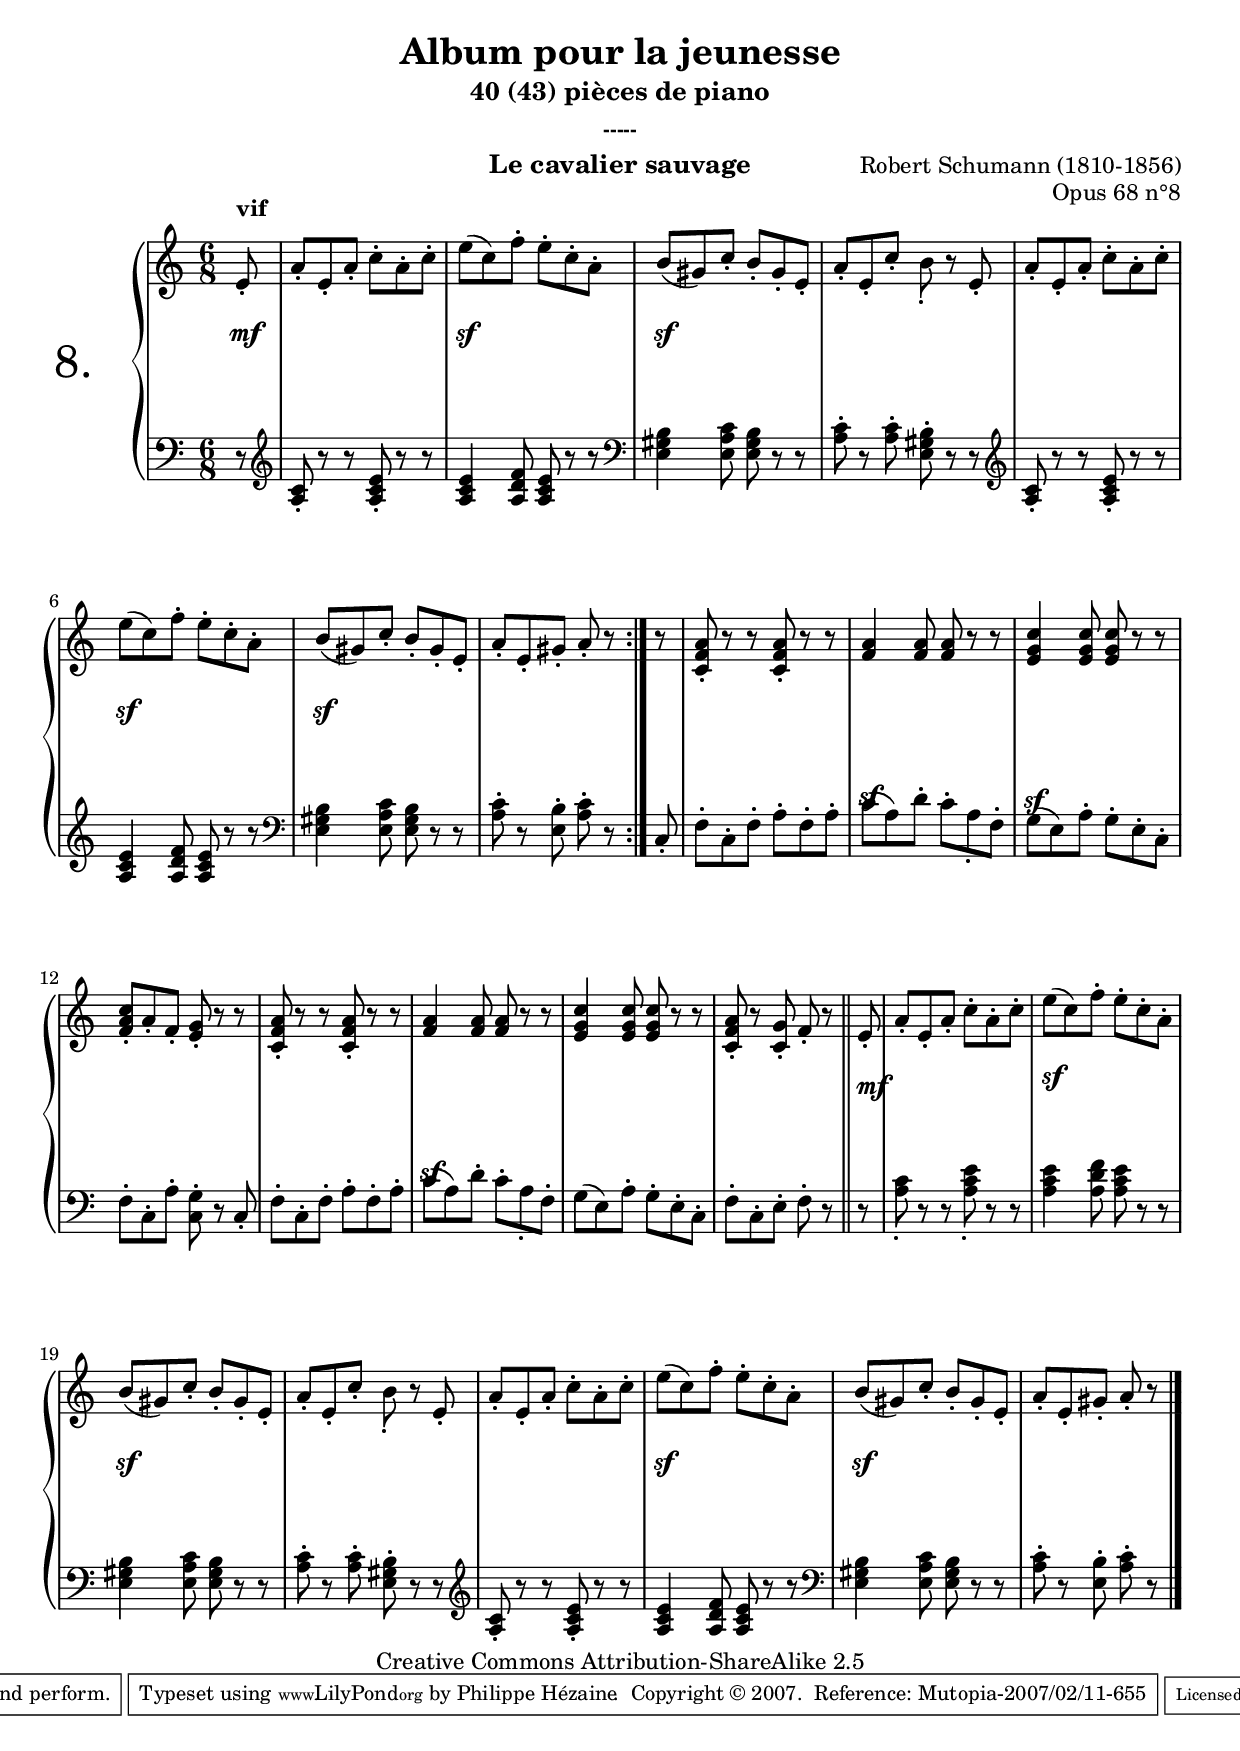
 \version "2.10.16"

 \paper { between-system-padding = #1
	ragged-bottom=##f
	ragged-last-bottom=##f
	}

     \header {
       title = "Album pour la jeunesse"
       subtitle = "40 (43) pièces de piano"
       subsubtitle = "-----"
       composer = "Robert Schumann (1810-1856)"
       opus = "Opus 68 n°8"
       instrument = "Le cavalier sauvage"
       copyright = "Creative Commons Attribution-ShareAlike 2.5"
     
       % These are headers used by the Mutopia Project
       % http://www.mutopiaproject.org/
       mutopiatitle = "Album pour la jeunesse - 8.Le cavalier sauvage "
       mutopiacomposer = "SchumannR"
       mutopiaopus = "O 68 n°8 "
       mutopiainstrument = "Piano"
       date = "1848"
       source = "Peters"
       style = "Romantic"
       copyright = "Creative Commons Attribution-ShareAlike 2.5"
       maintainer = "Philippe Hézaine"
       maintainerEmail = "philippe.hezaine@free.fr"
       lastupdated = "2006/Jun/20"





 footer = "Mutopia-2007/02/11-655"
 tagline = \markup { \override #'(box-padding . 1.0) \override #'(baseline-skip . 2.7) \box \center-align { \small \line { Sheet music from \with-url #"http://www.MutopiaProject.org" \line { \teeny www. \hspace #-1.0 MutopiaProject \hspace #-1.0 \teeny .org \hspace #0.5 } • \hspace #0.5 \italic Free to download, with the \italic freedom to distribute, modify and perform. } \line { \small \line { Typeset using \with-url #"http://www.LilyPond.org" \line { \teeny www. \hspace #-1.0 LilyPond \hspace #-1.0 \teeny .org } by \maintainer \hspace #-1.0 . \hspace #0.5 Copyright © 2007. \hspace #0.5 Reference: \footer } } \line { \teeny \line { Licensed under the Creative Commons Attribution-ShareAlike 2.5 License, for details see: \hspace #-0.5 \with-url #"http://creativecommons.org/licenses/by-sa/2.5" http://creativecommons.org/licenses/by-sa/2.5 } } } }
     }

     upper = \relative c' {
       \clef treble
       \key c \major
       \time 6/8	
	\partial 8
	\repeat volta 2 {
	\override TextScript #'extra-offset = #'(0 . 2)
	e8_.^\markup { \bold "vif" } |
	a_. e_. a_. c-. a-. c-.
	e( c) f-. e-. c-. a-.
	b( gis) c_. b_. gis_. e_.
	a_. e_. c'_. b_. r8 e,_.
	a_. e_. a_. c-. a-. c-.
	e( c) f-. e-. c-. a-.
	b( gis) c_. b_. gis_. e_.
	a_. e_. gis_. a_. r8
        }
	r8 |
	<c, f a>_. r r <c f a>_. r r
	<f a>4 <f a>8 <f a> r r
	<e g c>4 <e g c>8 <e g c> r r
	<f a c>_. a_. f_. <e g>_. r r
	<c f a>_. r r <c f a>_. r r
	<f a>4 <f a>8 <f a> r r
	<e g c>4 <e g c>8 <e g c> r r
	<c f a>_. r <c g'>_. f_. r \bar"||"
	e8_. |
	a_. e_. a_. c-. a-. c-.
	e( c) f-. e-. c-. a-.
	b( gis) c_. b_. gis_. e_.
	a_. e_. c'_. b_. r8 e,_.
	a_. e_. a_. c-. a-. c-.
	e( c) f-. e-. c-. a-.
	b( gis) c_. b_. gis_. e_.
	a_. e_. gis_. a_. r8 \bar"|."

     }
     
     lower = \relative c' {
       \clef bass
       \key c \major
       \time 6/8
	\partial 8
	\repeat volta 2 {
	r8 |
	\clef treble
	<a c>_. r r <a c e>_. r r
	<a c e>4 <a d f>8 <a c e> r r
	\clef bass
	<e gis b>4 <e a c>8 <e gis b> r r
	<a c>-. r <a c>-. <e gis b>-. r r
	\clef treble
	<a c>_. r r <a c e>_. r r
	<a c e>4 <a d f>8 <a c e> r r
	\clef bass
	<e gis b>4 <e a c>8 <e gis b> r r
	<a c>-. r <e b'>-. <a c>-. r
	} 
	c,_. |
	f-. c-. f-. a-. f-. a-.
	c( a) d-. c-. a_. f-.
	g( e) a-. g-. e-. c-.
	f-. c-. a'-. <c, g'>-. r c_.
	f-. c-. f-. a-. f-. a-.
	c( a) d-. c-. a_. f-.
	g( e) a-. g-. e-. c-.
	f-. c-. e-. f-. r \bar "||"
	r |
	<a c>_. r r <a c e>_. r r
	<a c e>4 <a d f>8 <a c e> r r
	\clef bass
	<e gis b>4 <e a c>8 <e gis b> r r
	<a c>-. r <a c>-. <e gis b>-. r r
	\clef treble
	<a c>_. r r <a c e>_. r r
	<a c e>4 <a d f>8 <a c e> r r
	\clef bass
	<e gis b>4 <e a c>8 <e gis b> r r
	<a c>-. r <e b'>-. <a c>-. r \bar "|."
     }
     
     dynamics = {

       s8\mf
	s2.
	s2.\sf
	s2.\sf
	s2.*2
	s2.\sf
	s2.\sf
	s4. s4
	s8
	s2.
        \once \override DynamicText #'extra-offset = #'(0 . -5.8)
	s2.\sf
	\once \override DynamicText #'extra-offset = #'(0 . -6.2)
	s2.\sf
	s2.*2
	\once \override DynamicText #'extra-offset = #'(0 . -5.8)
	s2.\sf
	s2.
	s4. s4
        \once \override DynamicText #'extra-offset = #'(0.35 . 2.5)
	s8\mf |
	s2.
        \once \override DynamicText #'extra-offset = #'(0.2 . 3.5)
	s2.\sf
	s2.\sf
	s2.*2
	s2.\sf
	s2.\sf
	s4. s4 
     }
     
     \score {
       \context PianoStaff <<
   \set PianoStaff.instrumentName = \markup{ \fontsize #6 {"8. "} \hspace #1.0
}
         \context Staff=upper \upper
         \context Dynamics=dynamics \dynamics
         \context Staff=lower <<
           \clef bass
           \lower
         >>

       >>
       \layout {
	ragged-last = ##f
         \context {
           \type "Engraver_group"
           \name Dynamics
           \alias Voice % So that \cresc works, for example.
           \consists "Output_property_engraver"
     
           \override VerticalAxisGroup #'minimum-Y-extent = #'(-5 . 5)
           \consists "Script_engraver"
           \consists "Dynamic_engraver"
           \consists "Text_engraver"
     
           \override TextScript #'font-size = #2
           \override TextScript #'font-shape = #'bold
           \override DynamicText #'extra-offset = #'(0 . 2.5)
           \override Hairpin #'extra-offset = #'(0 . 2.5)
     
           \consists "Skip_event_swallow_translator"
     
           \consists "Axis_group_engraver"
         }
         \context {
           \PianoStaff
           \accepts Dynamics
           \override VerticalAlignment #'forced-distance = #5.6
         }
       }
     }
     \score {
	\unfoldRepeats
       \context PianoStaff <<
         \context Staff=upper  \upper \dynamics

         \context Staff=lower << \lower \dynamics
	>>

       >>
       \midi {
	\context { \Score
	tempoWholesPerMinute = #(ly:make-moment 152 4)
	     }

         \context {
           \type "Performer_group"
           \name Dynamics
         }
	
         \context {
           \PianoStaff
           \accepts Dynamics
         }
       }
     }
